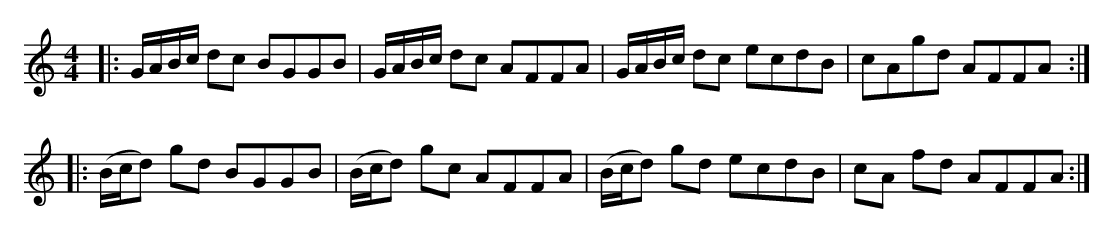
X:1
M:4/4
K:Amin
|:G/A/B/c/ dc BGGB|G/A/B/c/ dc AFFA|G/A/B/c/ dc ecdB|cAgd AFFA:|
|:(B/c/d) gd BGGB|(B/c/d) gc AFFA|(B/c/d) gd ecdB|cA fd AFFA:|
